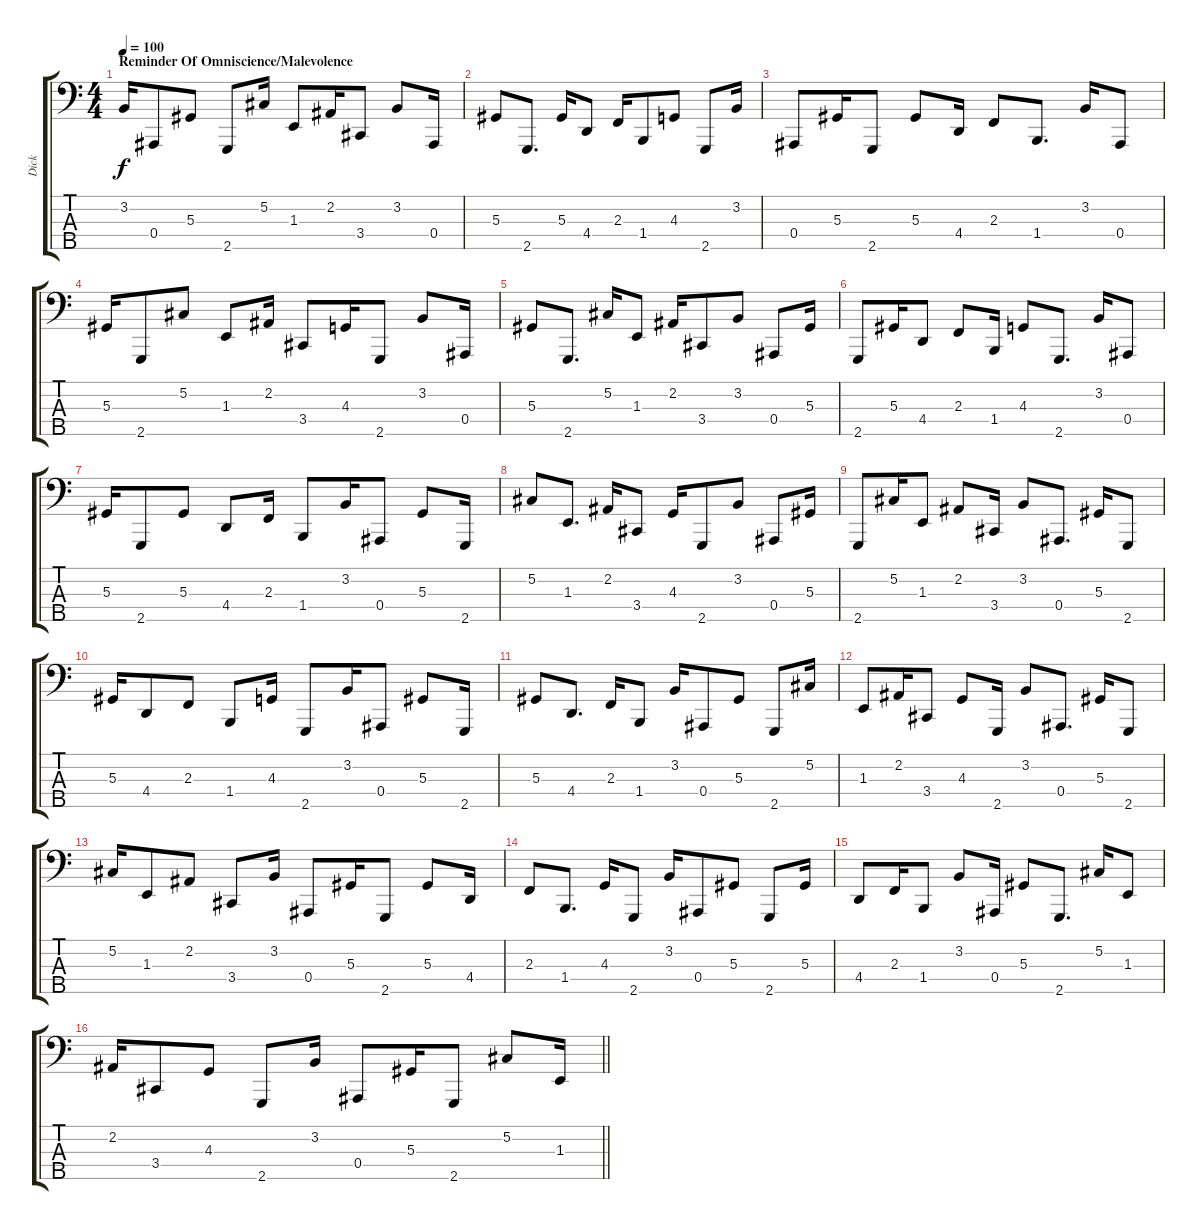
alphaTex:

\track ("Dick" "Dick") {instrument electricbasspick}
\staff {score tabs}
\tuning (Db2 Ab1 Eb1 Bb0 F0) {hide}
\ts (4 4)
\section ("" "Reminder Of Omniscience/Malevolence")
\tempo 100
\clef f4
\ks c
3.2.16{dy f} 0.4.8 5.3.8 2.5.8 5.2.16 1.3.8 2.2.16 3.4.8 3.2.8 0.4.16 |
5.3.8 2.5.8{d} 5.3.16 4.4.8 2.3.16 1.4.8 4.3.8 2.5.8 3.2.16 |
0.4.8 5.3.16 2.5.8 5.3.8 4.4.16 2.3.8 1.4.8{d} 3.2.16 0.4.8 |
5.3.16 2.5.8 5.2.8 1.3.8 2.2.16 3.4.8 4.3.16 2.5.8 3.2.8 0.4.16 |
5.3.8 2.5.8{d} 5.2.16 1.3.8 2.2.16 3.4.8 3.2.8 0.4.8 5.3.16 |
2.5.8 5.3.16 4.4.8 2.3.8 1.4.16 4.3.8 2.5.8{d} 3.2.16 0.4.8 |
5.3.16 2.5.8 5.3.8 4.4.8 2.3.16 1.4.8 3.2.16 0.4.8 5.3.8 2.5.16 |
5.2.8 1.3.8{d} 2.2.16 3.4.8 4.3.16 2.5.8 3.2.8 0.4.8 5.3.16 |
2.5.8 5.2.16 1.3.8 2.2.8 3.4.16 3.2.8 0.4.8{d} 5.3.16 2.5.8 |
5.3.16 4.4.8 2.3.8 1.4.8 4.3.16 2.5.8 3.2.16 0.4.8 5.3.8 2.5.16 |
5.3.8 4.4.8{d} 2.3.16 1.4.8 3.2.16 0.4.8 5.3.8 2.5.8 5.2.16 |
1.3.8 2.2.16 3.4.8 4.3.8 2.5.16 3.2.8 0.4.8{d} 5.3.16 2.5.8 |
5.2.16 1.3.8 2.2.8 3.4.8 3.2.16 0.4.8 5.3.16 2.5.8 5.3.8 4.4.16 |
2.3.8 1.4.8{d} 4.3.16 2.5.8 3.2.16 0.4.8 5.3.8 2.5.8 5.3.16 |
4.4.8 2.3.16 1.4.8 3.2.8 0.4.16 5.3.8 2.5.8{d} 5.2.16 1.3.8 |
\barLineRight lightlight
2.2.16 3.4.8 4.3.8 2.5.8 3.2.16 0.4.8 5.3.16 2.5.8 5.2.8 1.3.16
